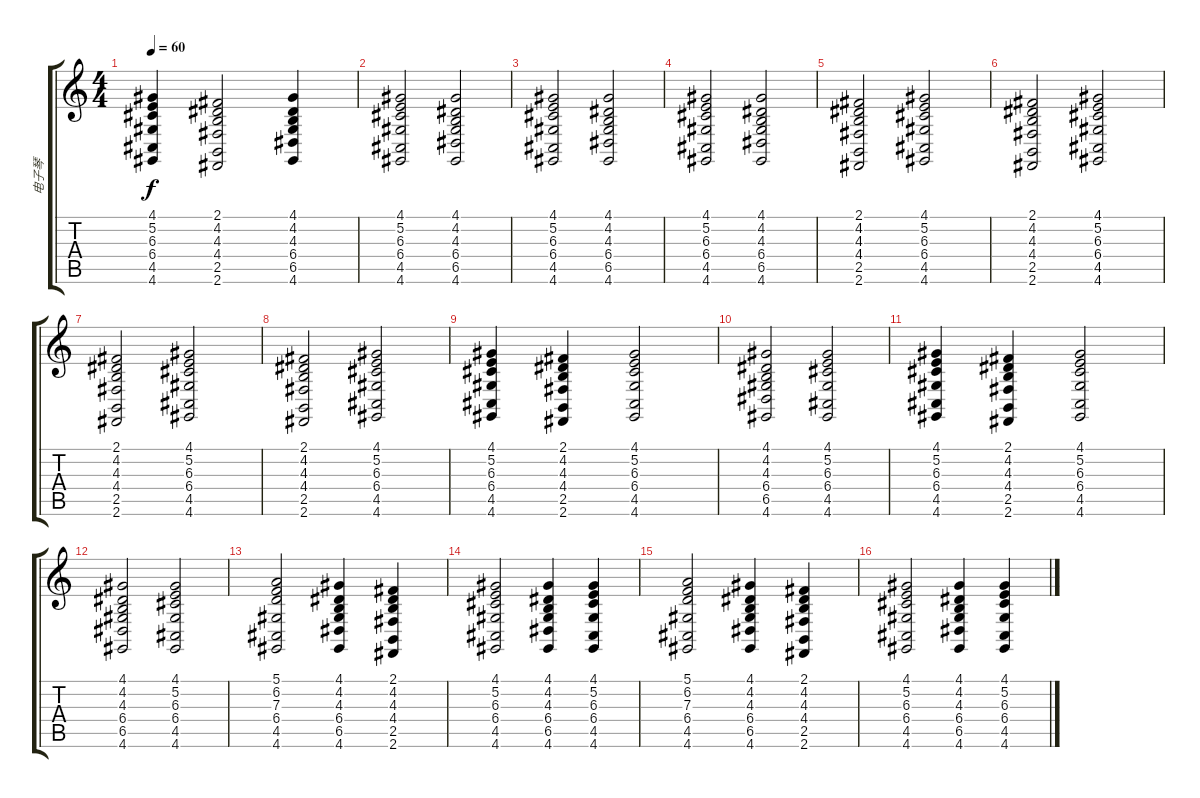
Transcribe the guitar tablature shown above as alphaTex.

\track ("电子琴" "电子琴") {instrument tremolostrings}
\staff {score tabs}
\tuning (E4 B3 G3 D3 A2 E2) {hide}
\ts (4 4)
\tempo 60
\clef g2
\ks c
(4.1 5.2 6.3 6.4 4.5 4.6).4{dy f} (2.1 4.2 4.3 4.4 2.5 2.6).2 (4.1 4.2 4.3 6.4 6.5 4.6).4 |
(4.1 5.2 6.3 6.4 4.5 4.6).2 (4.1 4.2 4.3 6.4 6.5 4.6).2 |
(4.1 5.2 6.3 6.4 4.5 4.6).2 (4.1 4.2 4.3 6.4 6.5 4.6).2 |
(4.1 5.2 6.3 6.4 4.5 4.6).2 (4.1 4.2 4.3 6.4 6.5 4.6).2 |
(2.1 4.2 4.3 4.4 2.5 2.6).2 (4.1 5.2 6.3 6.4 4.5 4.6).2 |
(2.1 4.2 4.3 4.4 2.5 2.6).2 (4.1 5.2 6.3 6.4 4.5 4.6).2 |
(2.1 4.2 4.3 4.4 2.5 2.6).2 (4.1 5.2 6.3 6.4 4.5 4.6).2 |
(2.1 4.2 4.3 4.4 2.5 2.6).2 (4.1 5.2 6.3 6.4 4.5 4.6).2 |
(4.1 5.2 6.3 6.4 4.5 4.6).4 (2.1 4.2 4.3 4.4 2.5 2.6).4 (4.1 5.2 6.3 6.4 4.5 4.6).2 |
(4.1 4.2 4.3 6.4 6.5 4.6).2 (4.1 5.2 6.3 6.4 4.5 4.6).2 |
(4.1 5.2 6.3 6.4 4.5 4.6).4 (2.1 4.2 4.3 4.4 2.5 2.6).4 (4.1 5.2 6.3 6.4 4.5 4.6).2 |
(4.1 4.2 4.3 6.4 6.5 4.6).2 (4.1 5.2 6.3 6.4 4.5 4.6).2 |
(5.1 6.2 7.3 6.4 4.5 4.6).2 (4.1 4.2 4.3 6.4 6.5 4.6).4 (2.1 4.2 4.3 4.4 2.5 2.6).4 |
(4.1 5.2 6.3 6.4 4.5 4.6).2 (4.1 4.2 4.3 6.4 6.5 4.6).4 (4.1 5.2 6.3 6.4 4.5 4.6).4 |
(5.1 6.2 7.3 6.4 4.5 4.6).2 (4.1 4.2 4.3 6.4 6.5 4.6).4 (2.1 4.2 4.3 4.4 2.5 2.6).4 |
(4.1 5.2 6.3 6.4 4.5 4.6).2 (4.1 4.2 4.3 6.4 6.5 4.6).4 (4.1 5.2 6.3 6.4 4.5 4.6).4
